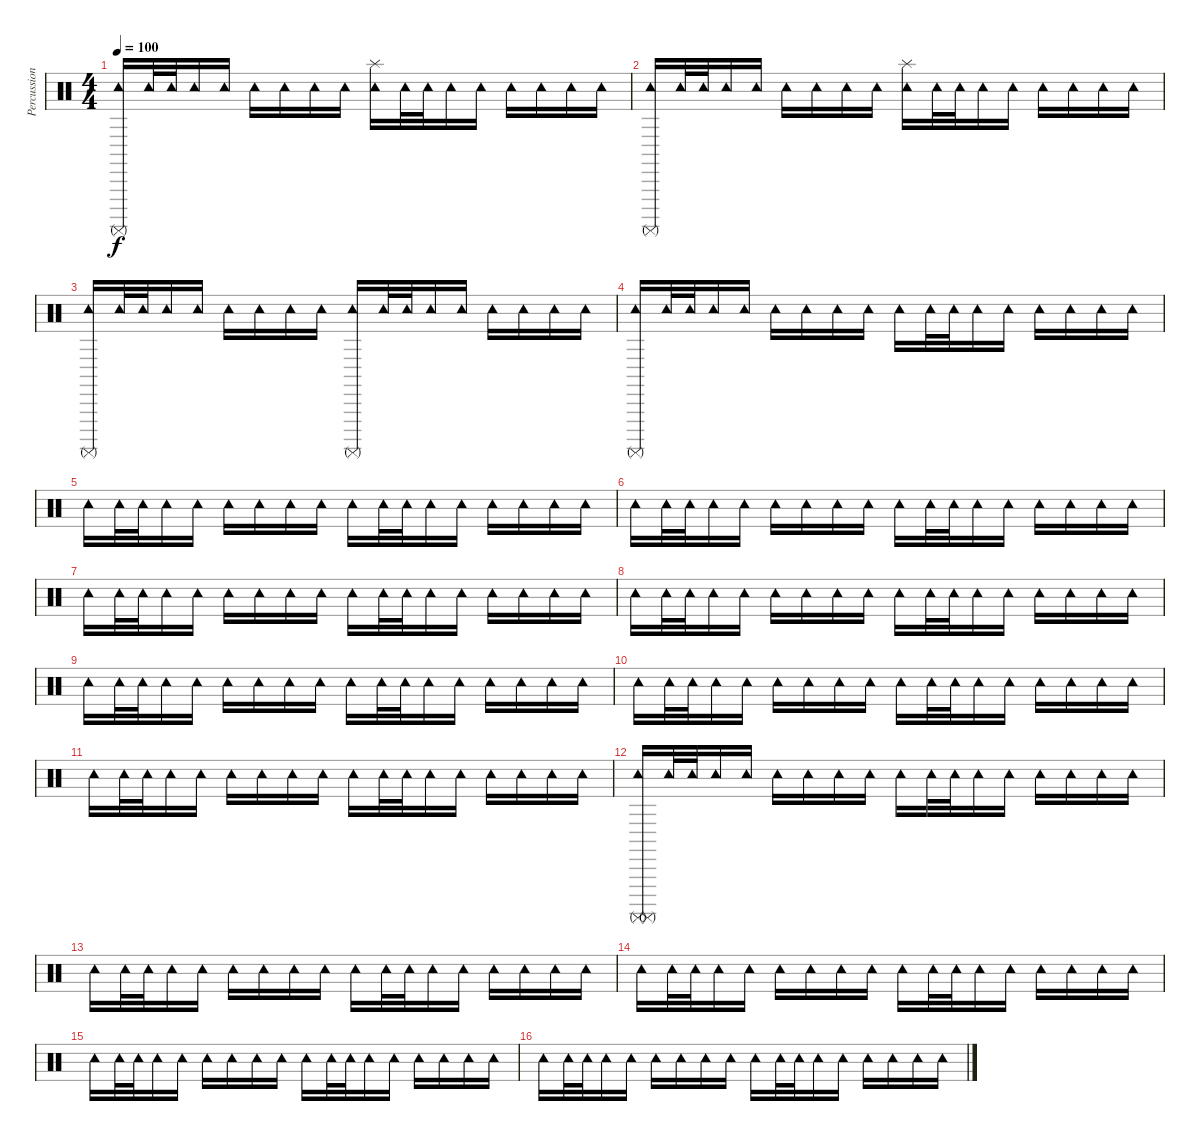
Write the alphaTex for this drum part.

\track ("Percussion" "Percussion") {instrument percussion}
\staff {score}
\articulation defaults
\ts (4 4)
\tempo 100
\clef neutral
\ks c
("Surdo (mute)" "Tambourine (hit)").16{dy f} "Tambourine (hit)".32 "Tambourine (hit)".32 "Tambourine (hit)".16 "Tambourine (hit)".16 "Tambourine (hit)".16 "Tambourine (hit)".16 "Tambourine (hit)".16 "Tambourine (hit)".16 ("Splash (hit)" "Tambourine (hit)").16 "Tambourine (hit)".32 "Tambourine (hit)".32 "Tambourine (hit)".16 "Tambourine (hit)".16 "Tambourine (hit)".16 "Tambourine (hit)".16 "Tambourine (hit)".16 "Tambourine (hit)".16 |
("Surdo (mute)" "Tambourine (hit)").16 "Tambourine (hit)".32 "Tambourine (hit)".32 "Tambourine (hit)".16 "Tambourine (hit)".16 "Tambourine (hit)".16 "Tambourine (hit)".16 "Tambourine (hit)".16 "Tambourine (hit)".16 ("Splash (hit)" "Tambourine (hit)").16 "Tambourine (hit)".32 "Tambourine (hit)".32 "Tambourine (hit)".16 "Tambourine (hit)".16 "Tambourine (hit)".16 "Tambourine (hit)".16 "Tambourine (hit)".16 "Tambourine (hit)".16 |
("Surdo (mute)" "Tambourine (hit)").16 "Tambourine (hit)".32 "Tambourine (hit)".32 "Tambourine (hit)".16 "Tambourine (hit)".16 "Tambourine (hit)".16 "Tambourine (hit)".16 "Tambourine (hit)".16 "Tambourine (hit)".16 ("Surdo (mute)" "Tambourine (hit)").16 "Tambourine (hit)".32 "Tambourine (hit)".32 "Tambourine (hit)".16 "Tambourine (hit)".16 "Tambourine (hit)".16 "Tambourine (hit)".16 "Tambourine (hit)".16 "Tambourine (hit)".16 |
("Surdo (mute)" "Tambourine (hit)").16 "Tambourine (hit)".32 "Tambourine (hit)".32 "Tambourine (hit)".16 "Tambourine (hit)".16 "Tambourine (hit)".16 "Tambourine (hit)".16 "Tambourine (hit)".16 "Tambourine (hit)".16 "Tambourine (hit)".16 "Tambourine (hit)".32 "Tambourine (hit)".32 "Tambourine (hit)".16 "Tambourine (hit)".16 "Tambourine (hit)".16 "Tambourine (hit)".16 "Tambourine (hit)".16 "Tambourine (hit)".16 |
"Tambourine (hit)".16 "Tambourine (hit)".32 "Tambourine (hit)".32 "Tambourine (hit)".16 "Tambourine (hit)".16 "Tambourine (hit)".16 "Tambourine (hit)".16 "Tambourine (hit)".16 "Tambourine (hit)".16 "Tambourine (hit)".16 "Tambourine (hit)".32 "Tambourine (hit)".32 "Tambourine (hit)".16 "Tambourine (hit)".16 "Tambourine (hit)".16 "Tambourine (hit)".16 "Tambourine (hit)".16 "Tambourine (hit)".16 |
"Tambourine (hit)".16 "Tambourine (hit)".32 "Tambourine (hit)".32 "Tambourine (hit)".16 "Tambourine (hit)".16 "Tambourine (hit)".16 "Tambourine (hit)".16 "Tambourine (hit)".16 "Tambourine (hit)".16 "Tambourine (hit)".16 "Tambourine (hit)".32 "Tambourine (hit)".32 "Tambourine (hit)".16 "Tambourine (hit)".16 "Tambourine (hit)".16 "Tambourine (hit)".16 "Tambourine (hit)".16 "Tambourine (hit)".16 |
"Tambourine (hit)".16 "Tambourine (hit)".32 "Tambourine (hit)".32 "Tambourine (hit)".16 "Tambourine (hit)".16 "Tambourine (hit)".16 "Tambourine (hit)".16 "Tambourine (hit)".16 "Tambourine (hit)".16 "Tambourine (hit)".16 "Tambourine (hit)".32 "Tambourine (hit)".32 "Tambourine (hit)".16 "Tambourine (hit)".16 "Tambourine (hit)".16 "Tambourine (hit)".16 "Tambourine (hit)".16 "Tambourine (hit)".16 |
"Tambourine (hit)".16 "Tambourine (hit)".32 "Tambourine (hit)".32 "Tambourine (hit)".16 "Tambourine (hit)".16 "Tambourine (hit)".16 "Tambourine (hit)".16 "Tambourine (hit)".16 "Tambourine (hit)".16 "Tambourine (hit)".16 "Tambourine (hit)".32 "Tambourine (hit)".32 "Tambourine (hit)".16 "Tambourine (hit)".16 "Tambourine (hit)".16 "Tambourine (hit)".16 "Tambourine (hit)".16 "Tambourine (hit)".16 |
"Tambourine (hit)".16 "Tambourine (hit)".32 "Tambourine (hit)".32 "Tambourine (hit)".16 "Tambourine (hit)".16 "Tambourine (hit)".16 "Tambourine (hit)".16 "Tambourine (hit)".16 "Tambourine (hit)".16 "Tambourine (hit)".16 "Tambourine (hit)".32 "Tambourine (hit)".32 "Tambourine (hit)".16 "Tambourine (hit)".16 "Tambourine (hit)".16 "Tambourine (hit)".16 "Tambourine (hit)".16 "Tambourine (hit)".16 |
"Tambourine (hit)".16 "Tambourine (hit)".32 "Tambourine (hit)".32 "Tambourine (hit)".16 "Tambourine (hit)".16 "Tambourine (hit)".16 "Tambourine (hit)".16 "Tambourine (hit)".16 "Tambourine (hit)".16 "Tambourine (hit)".16 "Tambourine (hit)".32 "Tambourine (hit)".32 "Tambourine (hit)".16 "Tambourine (hit)".16 "Tambourine (hit)".16 "Tambourine (hit)".16 "Tambourine (hit)".16 "Tambourine (hit)".16 |
"Tambourine (hit)".16 "Tambourine (hit)".32 "Tambourine (hit)".32 "Tambourine (hit)".16 "Tambourine (hit)".16 "Tambourine (hit)".16 "Tambourine (hit)".16 "Tambourine (hit)".16 "Tambourine (hit)".16 "Tambourine (hit)".16 "Tambourine (hit)".32 "Tambourine (hit)".32 "Tambourine (hit)".16 "Tambourine (hit)".16 "Tambourine (hit)".16 "Tambourine (hit)".16 "Tambourine (hit)".16 "Tambourine (hit)".16 |
("Tambourine (hit)" "Surdo (mute)" "Surdo (mute)").16 "Tambourine (hit)".32 "Tambourine (hit)".32 "Tambourine (hit)".16 "Tambourine (hit)".16 "Tambourine (hit)".16 "Tambourine (hit)".16 "Tambourine (hit)".16 "Tambourine (hit)".16 "Tambourine (hit)".16 "Tambourine (hit)".32 "Tambourine (hit)".32 "Tambourine (hit)".16 "Tambourine (hit)".16 "Tambourine (hit)".16 "Tambourine (hit)".16 "Tambourine (hit)".16 "Tambourine (hit)".16 |
"Tambourine (hit)".16 "Tambourine (hit)".32 "Tambourine (hit)".32 "Tambourine (hit)".16 "Tambourine (hit)".16 "Tambourine (hit)".16 "Tambourine (hit)".16 "Tambourine (hit)".16 "Tambourine (hit)".16 "Tambourine (hit)".16 "Tambourine (hit)".32 "Tambourine (hit)".32 "Tambourine (hit)".16 "Tambourine (hit)".16 "Tambourine (hit)".16 "Tambourine (hit)".16 "Tambourine (hit)".16 "Tambourine (hit)".16 |
"Tambourine (hit)".16 "Tambourine (hit)".32 "Tambourine (hit)".32 "Tambourine (hit)".16 "Tambourine (hit)".16 "Tambourine (hit)".16 "Tambourine (hit)".16 "Tambourine (hit)".16 "Tambourine (hit)".16 "Tambourine (hit)".16 "Tambourine (hit)".32 "Tambourine (hit)".32 "Tambourine (hit)".16 "Tambourine (hit)".16 "Tambourine (hit)".16 "Tambourine (hit)".16 "Tambourine (hit)".16 "Tambourine (hit)".16 |
"Tambourine (hit)".16 "Tambourine (hit)".32 "Tambourine (hit)".32 "Tambourine (hit)".16 "Tambourine (hit)".16 "Tambourine (hit)".16 "Tambourine (hit)".16 "Tambourine (hit)".16 "Tambourine (hit)".16 "Tambourine (hit)".16 "Tambourine (hit)".32 "Tambourine (hit)".32 "Tambourine (hit)".16 "Tambourine (hit)".16 "Tambourine (hit)".16 "Tambourine (hit)".16 "Tambourine (hit)".16 "Tambourine (hit)".16 |
"Tambourine (hit)".16 "Tambourine (hit)".32 "Tambourine (hit)".32 "Tambourine (hit)".16 "Tambourine (hit)".16 "Tambourine (hit)".16 "Tambourine (hit)".16 "Tambourine (hit)".16 "Tambourine (hit)".16 "Tambourine (hit)".16 "Tambourine (hit)".32 "Tambourine (hit)".32 "Tambourine (hit)".16 "Tambourine (hit)".16 "Tambourine (hit)".16 "Tambourine (hit)".16 "Tambourine (hit)".16 "Tambourine (hit)".16
